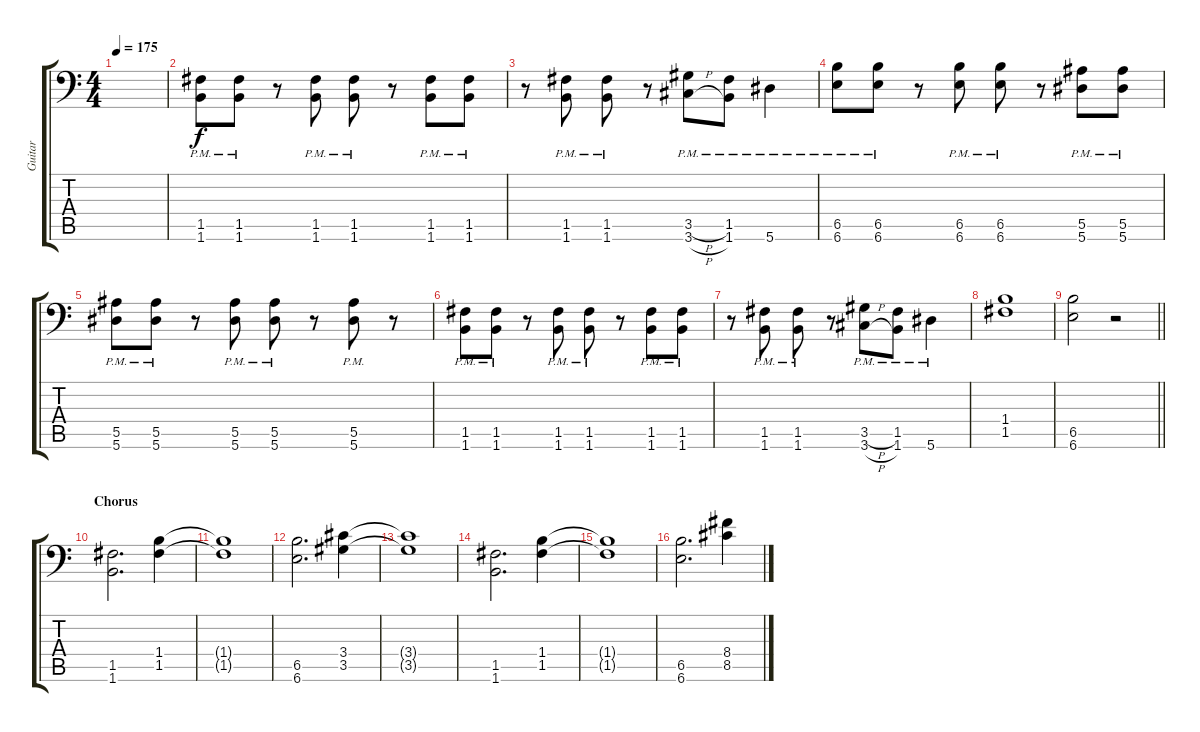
\track ("Guitar" "Guitar") {instrument distortionguitar}
\staff {score tabs}
\tuning (C4 G3 Eb3 Bb2 F2 Bb1) {hide}
\ts (4 4)
\tempo 175
\clef f4
\ks c
|
(1.5{pm} 1.6{pm}).8 (1.5{pm} 1.6{pm}).8 r.8 (1.5{pm} 1.6{pm}).8 (1.5{pm} 1.6{pm}).8 r.8 (1.5{pm} 1.6{pm}).8 (1.5{pm} 1.6{pm}).8 |
r.8 (1.5{pm} 1.6{pm}).8 (1.5{pm} 1.6{pm}).8 r.8 (3.5{h pm} 3.6{h pm}).8 (1.5{pm} 1.6{pm}).8 5.6{pm}.4 |
(6.5{pm} 6.6{pm}).8 (6.5{pm} 6.6{pm}).8 r.8 (6.5{pm} 6.6{pm}).8 (6.5{pm} 6.6{pm}).8 r.8 (5.5{pm} 5.6{pm}).8 (5.5{pm} 5.6{pm}).8 |
(5.5{pm} 5.6{pm}).8 (5.5{pm} 5.6{pm}).8 r.8 (5.5{pm} 5.6{pm}).8 (5.5{pm} 5.6{pm}).8 r.8 (5.5{pm} 5.6{pm}).8 r.8 |
(1.5{pm} 1.6{pm}).8 (1.5{pm} 1.6{pm}).8 r.8 (1.5{pm} 1.6{pm}).8 (1.5{pm} 1.6{pm}).8 r.8 (1.5{pm} 1.6{pm}).8 (1.5{pm} 1.6{pm}).8 |
r.8 (1.5{pm} 1.6{pm}).8 (1.5{pm} 1.6{pm}).8 r.8 (3.5{h pm} 3.6{h pm}).8 (1.5{pm} 1.6{pm}).8 5.6{pm}.4 |
(1.4 1.5).1 |
\barLineRight lightlight
(6.5 6.6).2 r.2 |
\section ("" "Chorus")
(1.5 1.6).2{d} (1.4 1.5).4 |
(1.4{t} 1.5{t}).1 |
(6.5 6.6).2{d} (3.4 3.5).4 |
(3.4{t} 3.5{t}).1 |
(1.5 1.6).2{d} (1.4 1.5).4 |
(1.4{t} 1.5{t}).1 |
(6.5 6.6).2{d} (8.4 8.5).4
